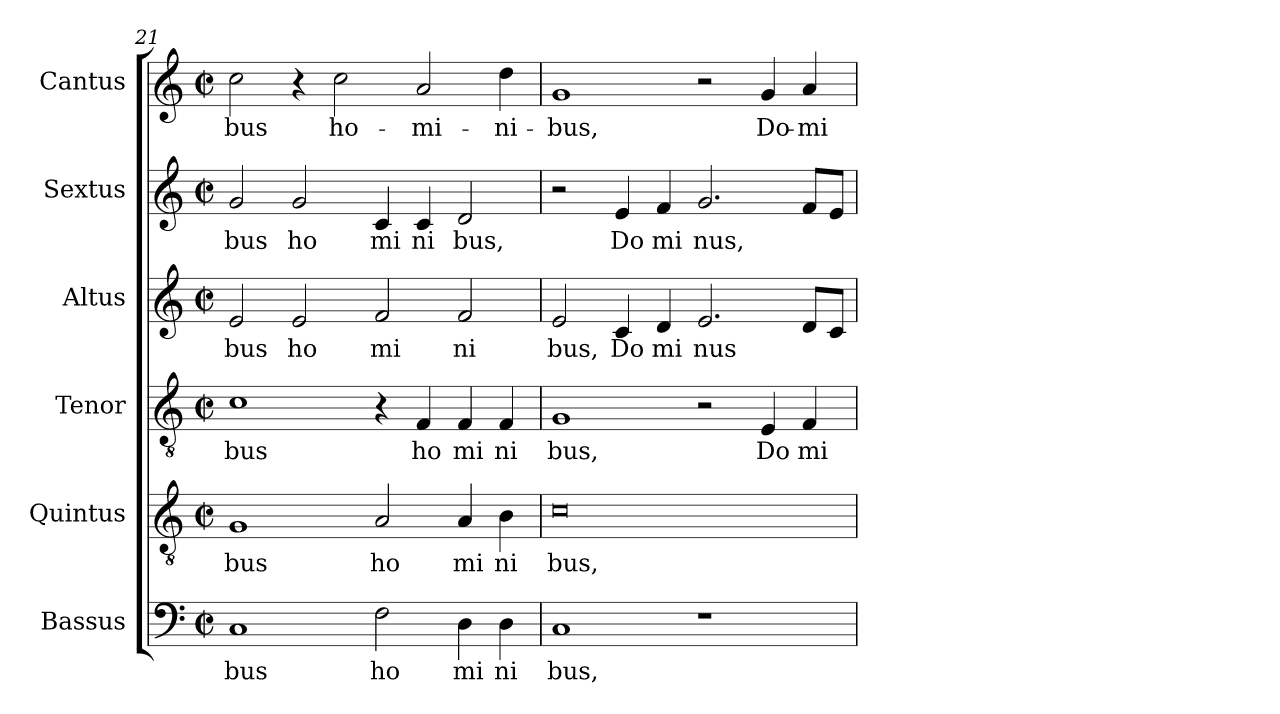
**kern	**text	**kern	**text	**kern	**text	**kern	**text	**kern	**text	**kern	**text
*part6	*part6	*part5	*part5	*part4	*part4	*part3	*part3	*part2	*part2	*part1	*part1
*staff6	*staff6	*staff5	*staff5	*staff4	*staff4	*staff3	*staff3	*staff2	*staff2	*staff1	*staff1
*I"Bassus	*	*I"Quintus	*	*I"Tenor	*	*I"Altus	*	*I"Sextus	*	*I"Cantus	*
*clefF4	*	*clefGv2	*	*clefGv2	*	*clefG2	*	*clefG2	*	*clefG2	*
*M2/2	*	*M2/2	*	*M2/2	*	*M2/2	*	*M2/2	*	*M2/2	*
*met(c|)	*	*met(c|)	*	*met(c|)	*	*met(c|)	*	*met(c|)	*	*met(c|)	*
=21	=21	=21	=21	=21	=21	=21	=21	=21	=21	=21	=21
!	!LO:LY:b:cj	!	!LO:LY:b:cj	!	!LO:LY:b:cj	!	!LO:LY:b:cj	!	!LO:LY:b:cj	!	!LO:LY:b:cj
1C	bus	1G	bus	1c	bus	2e/	bus	2g/	bus	2cc\	-bus
!	!	!	!	!	!	!	!LO:LY:b:cj	!	!LO:LY:b:cj	!	!
.	.	.	.	.	.	2e/	ho	2g/	ho	4r	.
!	!	!	!	!	!	!	!	!	!	!	!LO:LY:b:cj
.	.	.	.	.	.	.	.	.	.	2cc\	ho-
!	!LO:LY:b:cj	!	!LO:LY:b:cj	!	!	!	!LO:LY:b:cj	!	!LO:LY:b:cj	!	!
2F\	ho	2A/	ho	4r	.	2f/	mi	4c/	mi	.	.
!	!	!	!	!	!LO:LY:b:cj	!	!	!	!LO:LY:b:cj	!	!LO:LY:b:cj
.	.	.	.	4F/	ho	.	.	4c/	ni	2a/	-mi-
!	!LO:LY:b:cj	!	!LO:LY:b:cj	!	!LO:LY:b:cj	!	!LO:LY:b:cj	!	!LO:LY:b:cj	!	!
4D\	mi	4A/	mi	4F/	mi	2f/	ni	2d/	bus,	.	.
!	!LO:LY:b:cj	!	!LO:LY:b:cj	!	!LO:LY:b:cj	!	!	!	!	!	!LO:LY:b:cj
4D\	ni	4B\	ni	4F/	ni	.	.	.	.	4dd\	-ni-
=22	=22	=22	=22	=22	=22	=22	=22	=22	=22	=22	=22
!	!LO:LY:b:cj	!	!LO:LY:b:cj	!	!LO:LY:b:cj	!	!LO:LY:b:cj	!	!	!	!LO:LY:b:cj
1C	bus,	0c	bus,	1G	bus,	2e/	bus,	2r	.	1g	-bus,
!	!	!	!	!	!	!	!LO:LY:b:cj	!	!LO:LY:b:cj	!	!
.	.	.	.	.	.	4c/	Do	4e/	Do	.	.
!	!	!	!	!	!	!	!LO:LY:b:cj	!	!LO:LY:b:cj	!	!
.	.	.	.	.	.	4d/	mi	4f/	mi	.	.
!	!	!	!	!	!	!	!LO:LY:b	!	!LO:LY:b	!	!
1r	.	.	.	2r	.	2.e/	nus	2.g/	nus,	2r	.
!	!	!	!	!	!LO:LY:b:cj	!	!	!	!	!	!LO:LY:b:cj
.	.	.	.	4E/	Do	.	.	.	.	4g/	Do-
!	!	!	!	!	!LO:LY:b:cj	!	!	!	!	!	!LO:LY:b:cj
.	.	.	.	4F/	mi	8d/L	.	8f/L	.	4a/	-mi-
.	.	.	.	.	.	8c/J	.	8e/J	.	.	.
=	=	=	=	=	=	=	=	=	=	=	=
*-	*-	*-	*-	*-	*-	*-	*-	*-	*-	*-	*-
